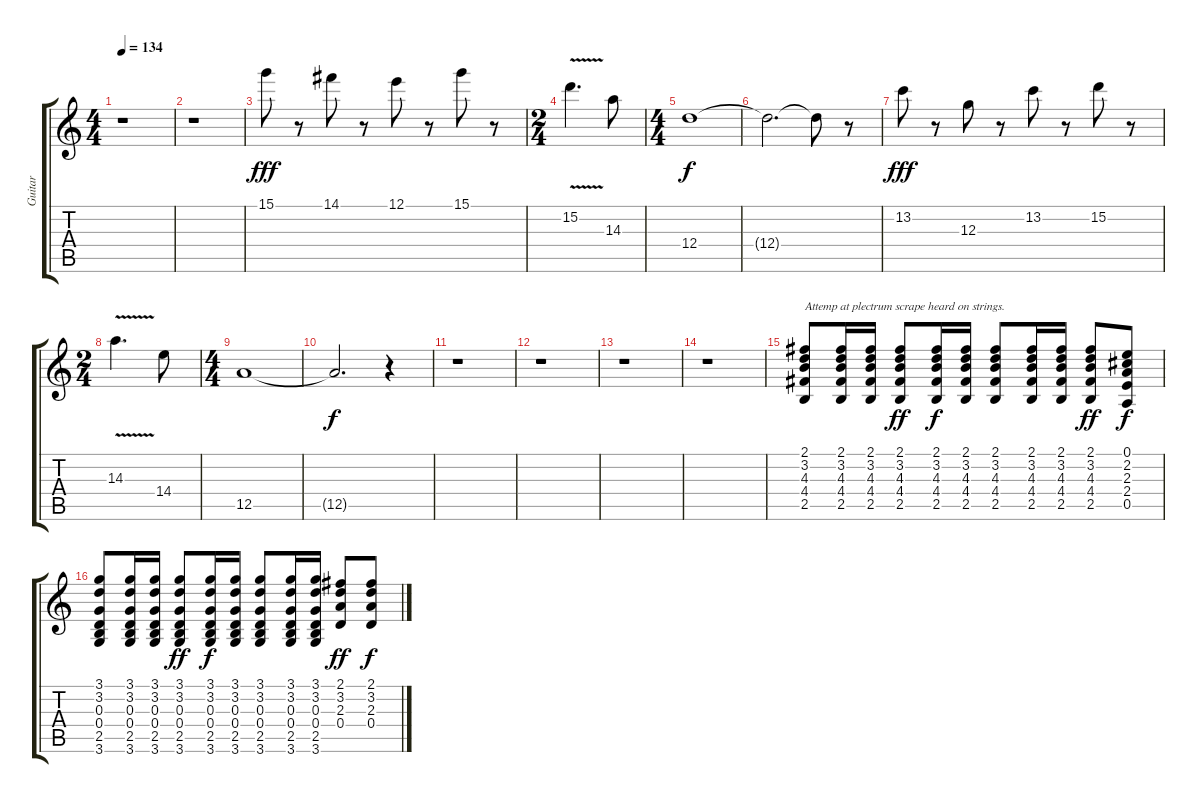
\track ("Guitar" "Guitar") {instrument distortionguitar}
\staff {score tabs}
\tuning (E4 B3 G3 D3 A2 E2) {hide}
\ts (4 4)
\tempo 134
\clef g2
\ks c
r.1{dy fff} |
r.1 |
15.1.8 r.8 14.1.8 r.8 12.1.8 r.8 15.1.8 r.8 |
\ts (2 4)
15.2{v}.4{d} 14.3.8 |
\ts (4 4)
12.4.1{dy f} |
12.4{t}.2{d} 12.4{t}.8 r.8 |
13.2.8{dy fff} r.8 12.3.8 r.8 13.2.8 r.8 15.2.8 r.8 |
\ts (2 4)
14.3{v}.4{d} 14.4.8 |
\ts (4 4)
12.5.1 |
12.5{t}.2{d dy f} r.4 |
r.1 |
r.1 |
r.1 |
r.1 |
(2.1 3.2 4.3 4.4 2.5).8{txt "Attemp at plectrum scrape heard on strings." volume 10 instrument fx1rain} (2.1 3.2 4.3 4.4 2.5).16 (2.1 3.2 4.3 4.4 2.5).16 (2.1 3.2 4.3 4.4 2.5).8{dy ff} (2.1 3.2 4.3 4.4 2.5).16{dy f} (2.1 3.2 4.3 4.4 2.5).16 (2.1 3.2 4.3 4.4 2.5).8 (2.1 3.2 4.3 4.4 2.5).16 (2.1 3.2 4.3 4.4 2.5).16 (2.1 3.2 4.3 4.4 2.5).8{dy ff} (0.1 2.2 2.3 2.4 0.5).8{dy f} |
(3.1 3.2 0.3 0.4 2.5 3.6).8 (3.1 3.2 0.3 0.4 2.5 3.6).16 (3.1 3.2 0.3 0.4 2.5 3.6).16 (3.1 3.2 0.3 0.4 2.5 3.6).8{dy ff} (3.1 3.2 0.3 0.4 2.5 3.6).16{dy f} (3.1 3.2 0.3 0.4 2.5 3.6).16 (3.1 3.2 0.3 0.4 2.5 3.6).8 (3.1 3.2 0.3 0.4 2.5 3.6).16 (3.1 3.2 0.3 0.4 2.5 3.6).16 (2.1 3.2 2.3 0.4).8{dy ff} (2.1 3.2 2.3 0.4).8{dy f}
